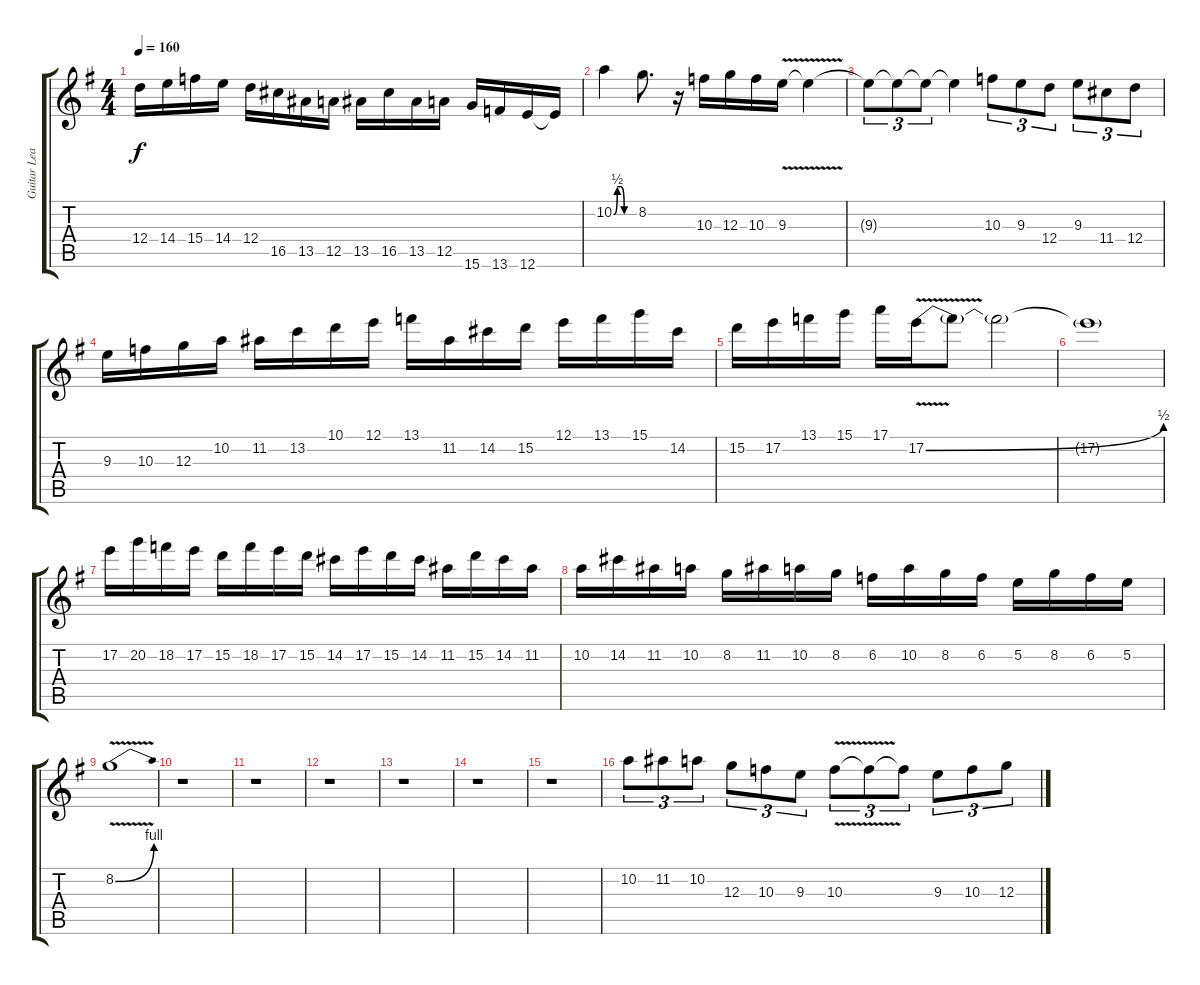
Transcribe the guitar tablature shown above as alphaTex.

\track ("Guitar Lead" "Guitar Lea") {instrument distortionguitar}
\staff {score tabs}
\tuning (E4 B3 G3 D3 A2 E2) {hide}
\ts (4 4)
\tempo 160
\clef g2
\ks g
12.4.16{dy f} 14.4.16 15.4.16 14.4.16 12.4.16 16.5.16 13.5.16 12.5.16 13.5.16 16.5.16 13.5.16 12.5.16 15.6.16 13.6.16 12.6.16 12.6{t}.16 |
10.2{be (custom 0 0 10 2 20 2 30 0 60 0)}.4 8.2.8{d} r.16 10.3.16 12.3.16 10.3.16 9.3{v}.16 9.3{t}.4 |
9.3{t}.8{tu (3 2)} 9.3{t}.8{tu (3 2)} 9.3{t}.8{tu (3 2)} 9.3{t}.4 10.3.8{tu (3 2)} 9.3.8{tu (3 2)} 12.4.8{tu (3 2)} 9.3.8{tu (3 2)} 11.4.8{tu (3 2)} 12.4.8{tu (3 2)} |
9.3.16 10.3.16 12.3.16 10.2.16 11.2.16 13.2.16 10.1.16 12.1.16 13.1.16 11.2.16 14.2.16 15.2.16 12.1.16 13.1.16 15.1.16 14.2.16 |
15.2.16 17.2.16 13.1.16 15.1.16 17.1.16 17.2{be (bend 0 0 60 2) v}.16 17.2{t}.8 17.2{t}.2 |
17.2{t}.1 |
17.2.16 20.2.16 18.2.16 17.2.16 15.2.16 18.2.16 17.2.16 15.2.16 14.2.16 17.2.16 15.2.16 14.2.16 11.2.16 15.2.16 14.2.16 11.2.16 |
10.2.16 14.2.16 11.2.16 10.2.16 8.2.16 11.2.16 10.2.16 8.2.16 6.2.16 10.2.16 8.2.16 6.2.16 5.2.16 8.2.16 6.2.16 5.2.16 |
8.2{be (bend 0 0 60 4) v}.1 |
r.1 |
r.1 |
r.1 |
r.1 |
r.1 |
r.1 |
10.2.8{tu (3 2)} 11.2.8{tu (3 2)} 10.2.8{tu (3 2)} 12.3.8{tu (3 2)} 10.3.8{tu (3 2)} 9.3.8{tu (3 2)} 10.3{v}.8{tu (3 2)} 10.3{t}.8{tu (3 2)} 10.3{t}.8{tu (3 2)} 9.3.8{tu (3 2)} 10.3.8{tu (3 2)} 12.3.8{tu (3 2)}
